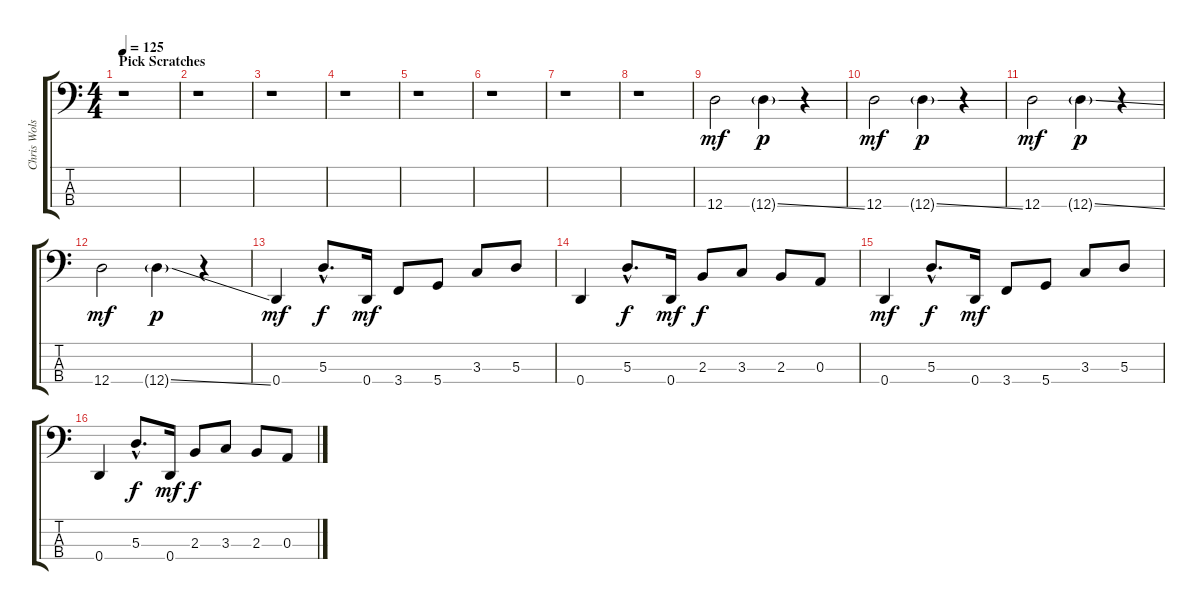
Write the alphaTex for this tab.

\track ("Chris Wolstenholme" "Chris Wols") {instrument electricbassfinger}
\staff {score tabs}
\tuning (G2 D2 A1 D1) {hide}
\ts (4 4)
\section ("" "Pick Scratches")
\tempo 125
\clef f4
\ks c
r.1{dy mf instrument electricbassfinger} |
r.1 |
r.1 |
r.1 |
r.1 |
r.1 |
r.1 |
r.1 |
12.4.2 12.4{ss g}.4{dy p} r.4 |
12.4.2{dy mf} 12.4{ss g}.4{dy p} r.4 |
12.4.2{dy mf} 12.4{ss g}.4{dy p} r.4 |
12.4.2{dy mf} 12.4{ss g}.4{dy p} r.4 |
0.4.4{dy mf} 5.3{hac}.8{d dy f} 0.4.16{dy mf} 3.4.8 5.4.8 3.3.8 5.3.8 |
0.4.4 5.3{hac}.8{d dy f} 0.4.16{dy mf} 2.3.8{dy f} 3.3.8 2.3.8 0.3.8 |
0.4.4{dy mf} 5.3{hac}.8{d dy f} 0.4.16{dy mf} 3.4.8 5.4.8 3.3.8 5.3.8 |
0.4.4 5.3{hac}.8{d dy f} 0.4.16{dy mf} 2.3.8{dy f} 3.3.8 2.3.8 0.3.8
